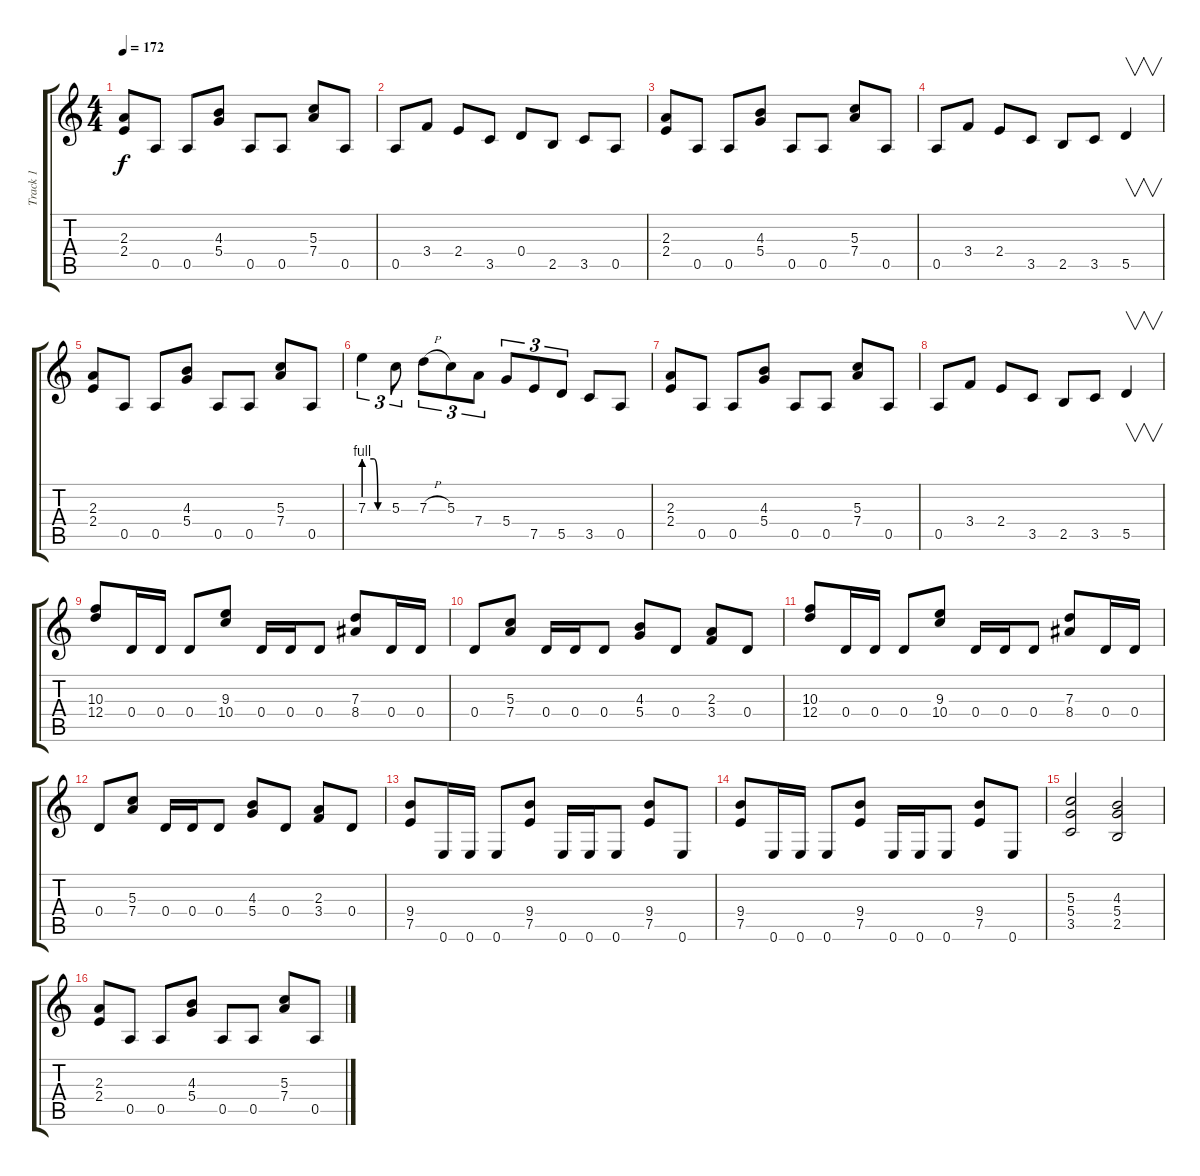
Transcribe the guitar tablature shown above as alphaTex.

\track ("Track 1" "Track 1") {instrument distortionguitar}
\staff {score tabs}
\tuning (E4 B3 G3 D3 A2 E2) {hide}
\ts (4 4)
\tempo 172
\clef g2
\ks c
(2.3 2.4).8{dy f} 0.5.8 0.5.8 (4.3 5.4).8 0.5.8 0.5.8 (5.3 7.4).8 0.5.8 |
0.5.8 3.4.8 2.4.8 3.5.8 0.4.8 2.5.8 3.5.8 0.5.8 |
(2.3 2.4).8 0.5.8 0.5.8 (4.3 5.4).8 0.5.8 0.5.8 (5.3 7.4).8 0.5.8 |
0.5.8 3.4.8 2.4.8 3.5.8 2.5.8 3.5.8 5.5.4{v} |
(2.3 2.4).8 0.5.8 0.5.8 (4.3 5.4).8 0.5.8 0.5.8 (5.3 7.4).8 0.5.8 |
7.3{be (custom 0 4 25 4 35 0 60 0)}.4{tu (3 2)} 5.3.8{tu (3 2)} 7.3{h}.8{tu (3 2)} 5.3.8{tu (3 2)} 7.4.8{tu (3 2)} 5.4.8{tu (3 2)} 7.5.8{tu (3 2)} 5.5.8{tu (3 2)} 3.5.8 0.5.8 |
(2.3 2.4).8 0.5.8 0.5.8 (4.3 5.4).8 0.5.8 0.5.8 (5.3 7.4).8 0.5.8 |
0.5.8 3.4.8 2.4.8 3.5.8 2.5.8 3.5.8 5.5.4{v} |
(10.3 12.4).8 0.4.16 0.4.16 0.4.8 (9.3 10.4).8 0.4.16 0.4.16 0.4.8 (7.3 8.4).8 0.4.16 0.4.16 |
0.4.8 (5.3 7.4).8 0.4.16 0.4.16 0.4.8 (4.3 5.4).8 0.4.8 (2.3 3.4).8 0.4.8 |
(10.3 12.4).8 0.4.16 0.4.16 0.4.8 (9.3 10.4).8 0.4.16 0.4.16 0.4.8 (7.3 8.4).8 0.4.16 0.4.16 |
0.4.8 (5.3 7.4).8 0.4.16 0.4.16 0.4.8 (4.3 5.4).8 0.4.8 (2.3 3.4).8 0.4.8 |
(9.4 7.5).8 0.6.16 0.6.16 0.6.8 (9.4 7.5).8 0.6.16 0.6.16 0.6.8 (9.4 7.5).8 0.6.8 |
(9.4 7.5).8 0.6.16 0.6.16 0.6.8 (9.4 7.5).8 0.6.16 0.6.16 0.6.8 (9.4 7.5).8 0.6.8 |
(5.3 5.4 3.5).2 (4.3 5.4 2.5).2 |
(2.3 2.4).8 0.5.8 0.5.8 (4.3 5.4).8 0.5.8 0.5.8 (5.3 7.4).8 0.5.8
